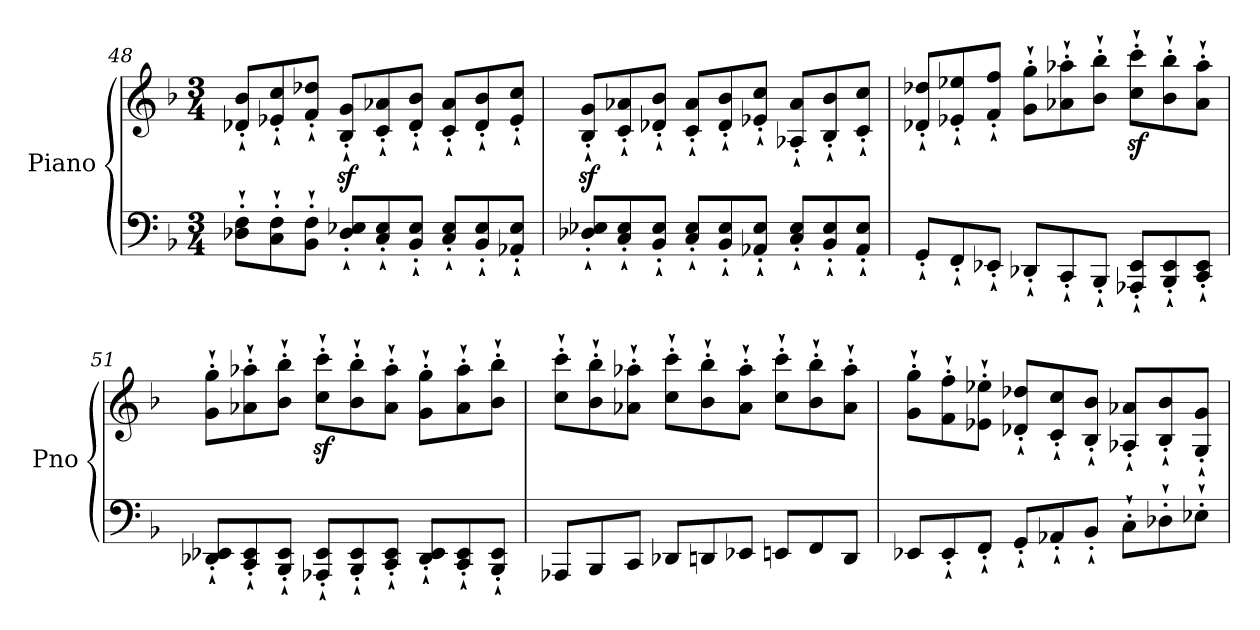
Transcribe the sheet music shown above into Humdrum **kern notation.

**kern	**kern
*part1	*part1
*staff2	*staff1
*I"Piano	*
*I'Pno	*
!!LO:LB:g=z
*clefF4	*clefG2
*k[b-]	*k[b-]
*F:	*F:
*M3/4	*M3/4
*Xtuplet	*Xtuplet
=48	=48
12D-X\'` 12F\'`L	12d-X/'` 12b-/'`L
12C\'` 12F\'`	12e-X/'` 12cc/'`
12BB-\'` 12F\'`J	12f/'` 12dd-X/'`J
12D-/'` 12E-X/'`L	12B-/z<'` 12g/z<'`L
12C/'` 12E-/'`	12c/'` 12a-X/'`
12BB-/'` 12E-/'`J	12d-/'` 12b-/'`J
12C/'` 12E-/'`L	12c/'` 12a-/'`L
12BB-/'` 12E-/'`	12d-/'` 12b-/'`
12AA-X/'` 12E-/'`J	12e-/'` 12cc/'`J
=49	=49
12D-X/'` 12E-X/'`L	12B-/z<'` 12g/z<'`L
12C/'` 12E-/'`	12c/'` 12a-X/'`
12BB-/'` 12E-/'`J	12d-X/'` 12b-/'`J
12C/'` 12E-/'`L	12c/'` 12a-/'`L
12BB-/'` 12E-/'`	12d-/'` 12b-/'`
12AA-X/'` 12E-/'`J	12e-X/'` 12cc/'`J
12C/'` 12E-/'`L	12A-X/'` 12a-/'`L
12BB-/'` 12E-/'`	12B-/'` 12b-/'`
12AA-/'` 12E-/'`J	12c/'` 12cc/'`J
=50	=50
12GG'`/L	12d-X/'` 12dd-X/'`L
12FF'`/	12e-X/'` 12ee-X/'`
12EE-X'`/J	12f/'` 12ff/'`J
12DD-X'`/L	12g\'` 12gg\'`L
12CC'`/	12a-X\'` 12aa-X\'`
12BBB-'`/J	12b-\'` 12bb-\'`J
12AAA-X/'` 12EE-/'`L	12cc\z<'` 12ccc\z<'`L
12BBB-/'` 12EE-/'`	12b-\'` 12bb-\'`
12CC/'` 12EE-/'`J	12a-\'` 12aa-\'`J
!!LO:LB:g=z
=51	=51
12DD-X/'` 12EE-X/'`L	12g\'` 12gg\'`L
12CC/'` 12EE-/'`	12a-X\'` 12aa-X\'`
12BBB-/'` 12EE-/'`J	12b-\'` 12bb-\'`J
12AAA-X/'` 12EE-/'`L	12cc\z<'` 12ccc\z<'`L
12BBB-/'` 12EE-/'`	12b-\'` 12bb-\'`
12CC/'` 12EE-/'`J	12a-\'` 12aa-\'`J
12DD-/'` 12EE-/'`L	12g\'` 12gg\'`L
12CC/'` 12EE-/'`	12a-\'` 12aa-\'`
12BBB-/'` 12EE-/'`J	12b-\'` 12bb-\'`J
=52	=52
12AAA-X/L	12cc\'` 12ccc\'`L
12BBB-/	12b-\'` 12bb-\'`
12CC/J	12a-X\'` 12aa-X\'`J
12DD-X/L	12cc\'` 12ccc\'`L
12DDn/	12b-\'` 12bb-\'`
12EE-X/J	12a-\'` 12aa-\'`J
12EEn/L	12cc\'` 12ccc\'`L
12FF/	12b-\'` 12bb-\'`
12DD/J	12a-\'` 12aa-\'`J
=53	=53
12EE-X/L	12g\'` 12gg\'`L
12EE-'`/	12f\'` 12ff\'`
12FF'`/J	12e-X\'` 12ee-X\'`J
12GG'`/L	12d-X/'` 12dd-X/'`L
12AA-X'`/	12c/'` 12cc/'`
12BB-'`/J	12B-/'` 12b-/'`J
12C'`\L	12A-X/'` 12a-X/'`L
12D-X'`\	12B-/'` 12b-/'`
12E-X'`\J	12G/'` 12g/'`J
=	=
*-	*-
